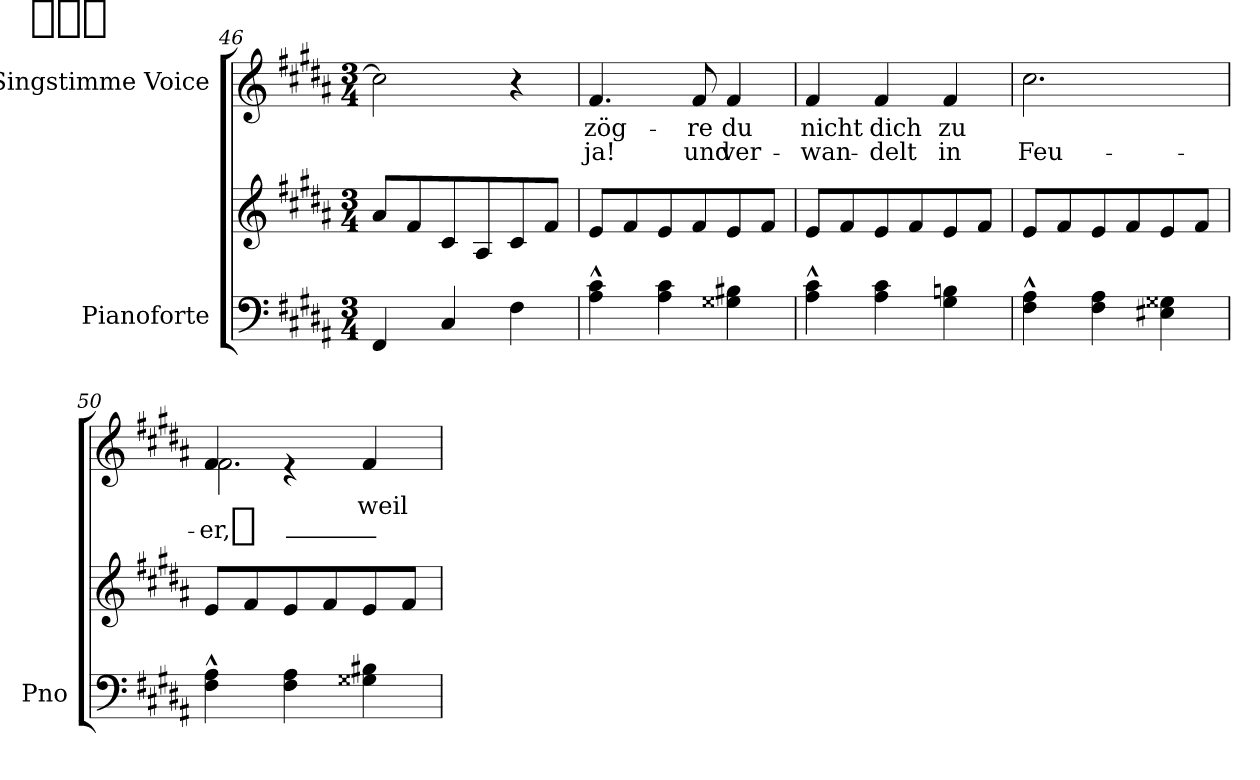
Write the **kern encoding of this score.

**kern	**kern	**kern	**text	**text
*part2	*part2	*part1	*part1	*part1
*staff3	*staff2	*staff1	*staff1	*staff1
*I"Pianoforte	*	*I"Singstimme Voice	*	*
*I'Pno	*	*	*	*
*clefF4	*clefG2	*clefG2	*	*
*k[f#c#g#d#a#]	*k[f#c#g#d#a#]	*k[f#c#g#d#a#]	*	*
*M3/4	*M3/4	*M3/4	*	*
=46	=46	=46	=46	=46
4FF#/	8a#/L	2cc#\]	.	.
.	8f#/	.	.	.
4C#/	8c#/	.	.	.
.	8A#/	.	.	.
4F#\	8c#/	4r	.	.
.	8f#/J	.	.	.
=47	=47	=47	=47	=47
!	!	!	!LO:LY:b	!LO:LY:b
4A#\^^ 4c#\^^	8e/L	4.f#/	zög-	ja!
.	8f#/	.	.	.
4A#\ 4c#\	8e/	.	.	.
!	!	!	!LO:LY:b	!LO:LY:b
.	8f#/	8f#/	-re	und
!	!	!	!LO:LY:b	!LO:LY:b
4G##X\ 4B#X\	8e/	4f#/	du	ver-
.	8f#/J	.	.	.
=48	=48	=48	=48	=48
!	!	!	!LO:LY:b	!LO:LY:b
4A#\^^ 4c#\^^	8e/L	4f#/	nicht	-wan-
.	8f#/	.	.	.
!	!	!	!LO:LY:b	!LO:LY:b
4A#\ 4c#\	8e/	4f#/	dich	-delt
.	8f#/	.	.	.
!	!	!	!LO:LY:b	!LO:LY:b
4G#\ 4Bn\	8e/	4f#/	zu	in
.	8f#/J	.	.	.
=49	=49	=49	=49	=49
!	!	!	!LO:LY:b	!
*	*	*^	*	*
!	!	!	!	!	!LO:LY:b
4F#\^^ 4A#\^^	8e/L	2.cc#\	2.cc#\yy	.	Feu-
.	8f#/	.	.	.	.
4F#\ 4A#\	8e/	.	.	.	.
.	8f#/	.	.	.	.
4E#X\ 4G##X\	8e/	.	.	.	.
.	8f#/J	.	.	.	.
=50	=50	=50	=50	=50	=50
!	!	!	!	!LO:LY:b	!
!	!	!	!	!	!LO:LY:b
4F#\^^ 4A#\^^	8e/L	4f#/	2.f#\	.	-er, ____
.	8f#/	.	.	.	.
4F#\ 4A#\	8e/	4re	.	.	.
.	8f#/	.	.	.	.
!	!	!	!	!LO:LY:b	!
4G##X\ 4B#X\	8e/	4f#/	.	weil	.
.	8f#/J	.	.	.	.
*	*	*v	*v	*	*
=	=	=	=	=
*-	*-	*-	*-	*-
